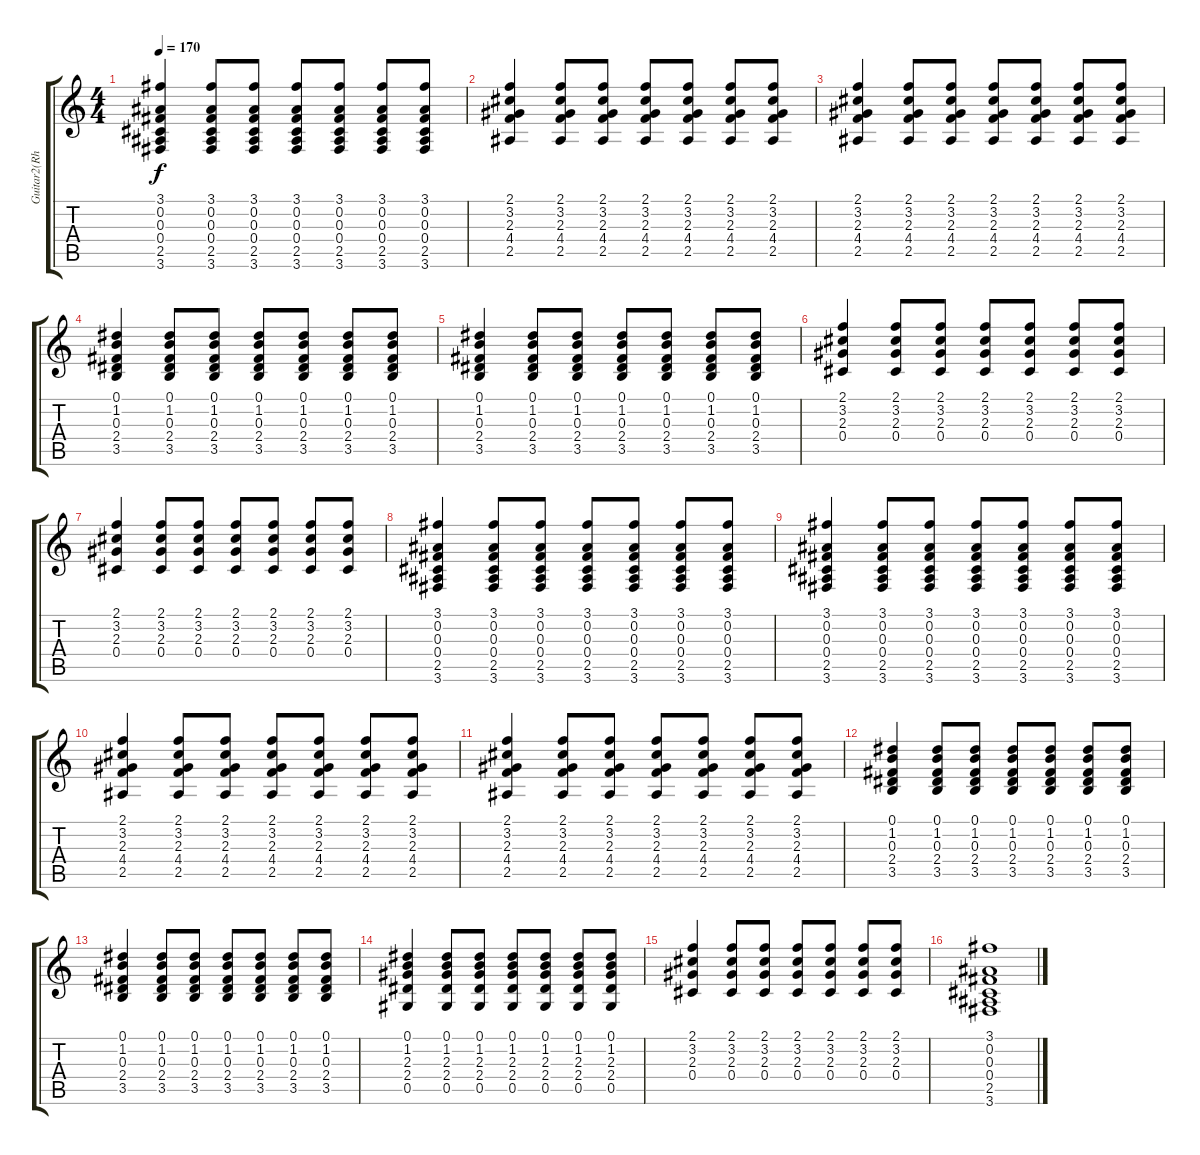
\track ("Guitar2(Rhythm)" "Guitar2(Rh") {instrument distortionguitar}
\staff {score tabs}
\tuning (Eb4 Bb3 Gb3 Db3 Ab2 Eb2) {hide}
\ts (4 4)
\tempo 170
\clef g2
\ks c
(3.1 0.2 0.3 0.4 2.5 3.6).4{dy f} (3.1 0.2 0.3 0.4 2.5 3.6).8 (3.1 0.2 0.3 0.4 2.5 3.6).8 (3.1 0.2 0.3 0.4 2.5 3.6).8 (3.1 0.2 0.3 0.4 2.5 3.6).8 (3.1 0.2 0.3 0.4 2.5 3.6).8 (3.1 0.2 0.3 0.4 2.5 3.6).8 |
(2.1 3.2 2.3 4.4 2.5).4 (2.1 3.2 2.3 4.4 2.5).8 (2.1 3.2 2.3 4.4 2.5).8 (2.1 3.2 2.3 4.4 2.5).8 (2.1 3.2 2.3 4.4 2.5).8 (2.1 3.2 2.3 4.4 2.5).8 (2.1 3.2 2.3 4.4 2.5).8 |
(2.1 3.2 2.3 4.4 2.5).4 (2.1 3.2 2.3 4.4 2.5).8 (2.1 3.2 2.3 4.4 2.5).8 (2.1 3.2 2.3 4.4 2.5).8 (2.1 3.2 2.3 4.4 2.5).8 (2.1 3.2 2.3 4.4 2.5).8 (2.1 3.2 2.3 4.4 2.5).8 |
(0.1 1.2 0.3 2.4 3.5).4 (0.1 1.2 0.3 2.4 3.5).8 (0.1 1.2 0.3 2.4 3.5).8 (0.1 1.2 0.3 2.4 3.5).8 (0.1 1.2 0.3 2.4 3.5).8 (0.1 1.2 0.3 2.4 3.5).8 (0.1 1.2 0.3 2.4 3.5).8 |
(0.1 1.2 0.3 2.4 3.5).4 (0.1 1.2 0.3 2.4 3.5).8 (0.1 1.2 0.3 2.4 3.5).8 (0.1 1.2 0.3 2.4 3.5).8 (0.1 1.2 0.3 2.4 3.5).8 (0.1 1.2 0.3 2.4 3.5).8 (0.1 1.2 0.3 2.4 3.5).8 |
(2.1 3.2 2.3 0.4).4 (2.1 3.2 2.3 0.4).8 (2.1 3.2 2.3 0.4).8 (2.1 3.2 2.3 0.4).8 (2.1 3.2 2.3 0.4).8 (2.1 3.2 2.3 0.4).8 (2.1 3.2 2.3 0.4).8 |
(2.1 3.2 2.3 0.4).4 (2.1 3.2 2.3 0.4).8 (2.1 3.2 2.3 0.4).8 (2.1 3.2 2.3 0.4).8 (2.1 3.2 2.3 0.4).8 (2.1 3.2 2.3 0.4).8 (2.1 3.2 2.3 0.4).8 |
(3.1 0.2 0.3 0.4 2.5 3.6).4 (3.1 0.2 0.3 0.4 2.5 3.6).8 (3.1 0.2 0.3 0.4 2.5 3.6).8 (3.1 0.2 0.3 0.4 2.5 3.6).8 (3.1 0.2 0.3 0.4 2.5 3.6).8 (3.1 0.2 0.3 0.4 2.5 3.6).8 (3.1 0.2 0.3 0.4 2.5 3.6).8 |
(3.1 0.2 0.3 0.4 2.5 3.6).4 (3.1 0.2 0.3 0.4 2.5 3.6).8 (3.1 0.2 0.3 0.4 2.5 3.6).8 (3.1 0.2 0.3 0.4 2.5 3.6).8 (3.1 0.2 0.3 0.4 2.5 3.6).8 (3.1 0.2 0.3 0.4 2.5 3.6).8 (3.1 0.2 0.3 0.4 2.5 3.6).8 |
(2.1 3.2 2.3 4.4 2.5).4 (2.1 3.2 2.3 4.4 2.5).8 (2.1 3.2 2.3 4.4 2.5).8 (2.1 3.2 2.3 4.4 2.5).8 (2.1 3.2 2.3 4.4 2.5).8 (2.1 3.2 2.3 4.4 2.5).8 (2.1 3.2 2.3 4.4 2.5).8 |
(2.1 3.2 2.3 4.4 2.5).4 (2.1 3.2 2.3 4.4 2.5).8 (2.1 3.2 2.3 4.4 2.5).8 (2.1 3.2 2.3 4.4 2.5).8 (2.1 3.2 2.3 4.4 2.5).8 (2.1 3.2 2.3 4.4 2.5).8 (2.1 3.2 2.3 4.4 2.5).8 |
(0.1 1.2 0.3 2.4 3.5).4 (0.1 1.2 0.3 2.4 3.5).8 (0.1 1.2 0.3 2.4 3.5).8 (0.1 1.2 0.3 2.4 3.5).8 (0.1 1.2 0.3 2.4 3.5).8 (0.1 1.2 0.3 2.4 3.5).8 (0.1 1.2 0.3 2.4 3.5).8 |
(0.1 1.2 0.3 2.4 3.5).4 (0.1 1.2 0.3 2.4 3.5).8 (0.1 1.2 0.3 2.4 3.5).8 (0.1 1.2 0.3 2.4 3.5).8 (0.1 1.2 0.3 2.4 3.5).8 (0.1 1.2 0.3 2.4 3.5).8 (0.1 1.2 0.3 2.4 3.5).8 |
(0.1 1.2 2.3 2.4 0.5).4 (0.1 1.2 2.3 2.4 0.5).8 (0.1 1.2 2.3 2.4 0.5).8 (0.1 1.2 2.3 2.4 0.5).8 (0.1 1.2 2.3 2.4 0.5).8 (0.1 1.2 2.3 2.4 0.5).8 (0.1 1.2 2.3 2.4 0.5).8 |
(2.1 3.2 2.3 0.4).4 (2.1 3.2 2.3 0.4).8 (2.1 3.2 2.3 0.4).8 (2.1 3.2 2.3 0.4).8 (2.1 3.2 2.3 0.4).8 (2.1 3.2 2.3 0.4).8 (2.1 3.2 2.3 0.4).8 |
(3.1 0.2 0.3 0.4 2.5 3.6).1
